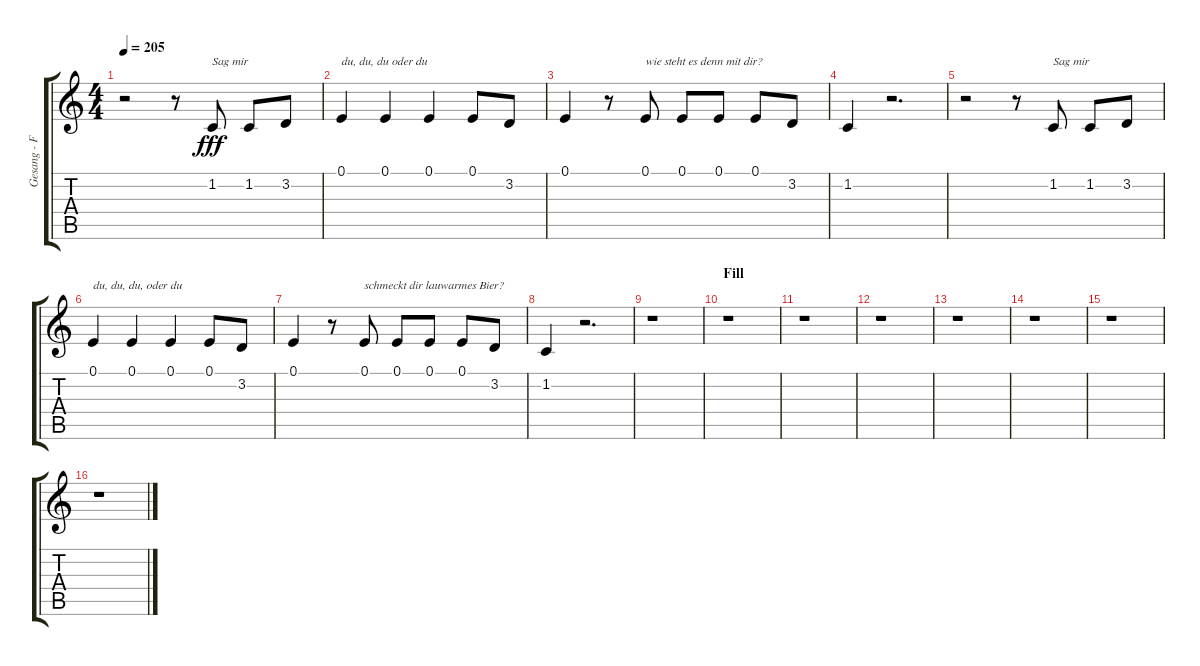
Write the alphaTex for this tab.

\track ("Gesang - Farin Urlaub" "Gesang - F") {instrument lead8bassandlead}
\staff {score tabs}
\tuning (E4 B3 G3 D3 A2 E2) {hide}
\ts (4 4)
\tempo 205
\clef g2
\ks c
r.2{dy fff} r.8 1.2.8{txt "Sag mir"} 1.2.8 3.2.8 |
0.1.4{txt "du, du, du oder du"} 0.1.4 0.1.4 0.1.8 3.2.8 |
0.1.4 r.8 0.1.8{txt "wie steht es denn mit dir?"} 0.1.8 0.1.8 0.1.8 3.2.8 |
1.2.4 r.2{d} |
r.2 r.8 1.2.8{txt "Sag mir"} 1.2.8 3.2.8 |
0.1.4{txt "du, du, du, oder du"} 0.1.4 0.1.4 0.1.8 3.2.8 |
0.1.4 r.8 0.1.8{txt "schmeckt dir lauwarmes Bier?"} 0.1.8 0.1.8 0.1.8 3.2.8 |
1.2.4 r.2{d} |
r.1 |
\section ("" "Fill")
r.1 |
r.1 |
r.1 |
r.1 |
r.1 |
r.1 |
r.1
